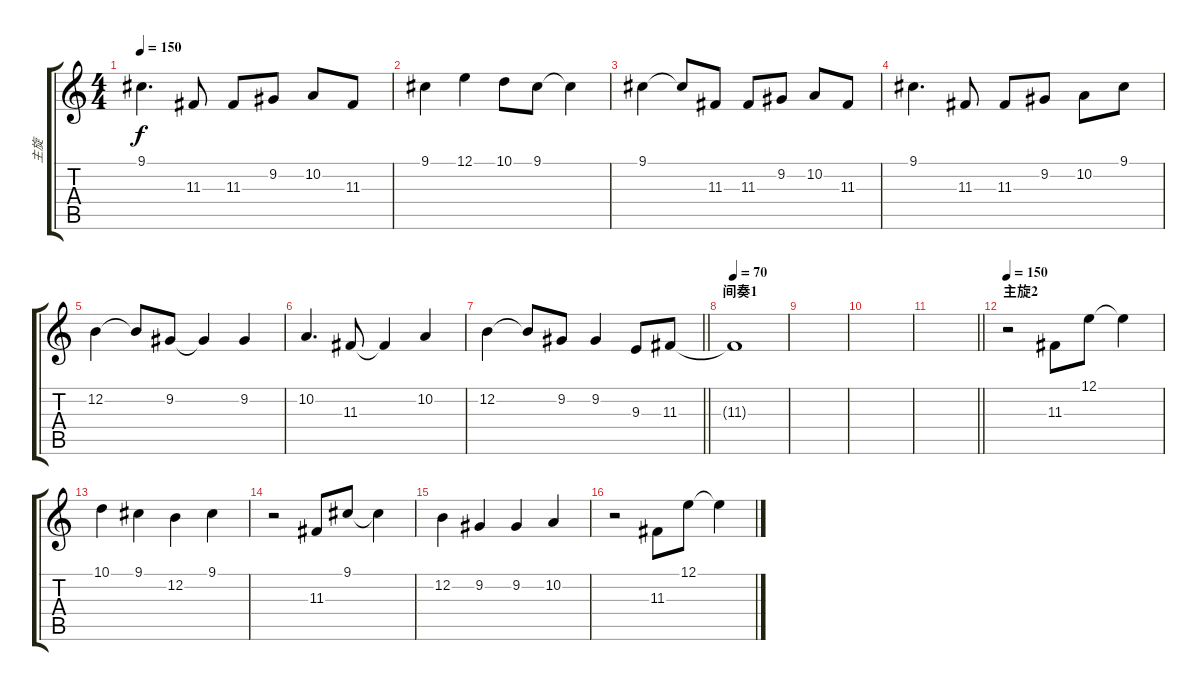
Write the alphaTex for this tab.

\track ("主旋" "主旋") {instrument voiceoohs}
\staff {score tabs}
\tuning (E4 B3 G3 D3 A2 E2) {hide}
\ts (4 4)
\tempo 150
\clef g2
\ks c
9.1.4{d dy f} 11.3.8 11.3.8 9.2.8 10.2.8 11.3.8 |
9.1.4 12.1.4 10.1.8 9.1.8 9.1{t}.4 |
9.1.4 9.1{t}.8 11.3.8 11.3.8 9.2.8 10.2.8 11.3.8 |
9.1.4{d} 11.3.8 11.3.8 9.2.8 10.2.8 9.1.8 |
12.2.4 12.2{t}.8 9.2.8 9.2{t}.4 9.2.4 |
10.2.4{d} 11.3.8 11.3{t}.4 10.2.4 |
\barLineRight lightlight
12.2.4 12.2{t}.8 9.2.8 9.2.4 9.3.8 11.3.8 |
\section ("" "间奏1")
\tempo 70
11.3{t}.1 |
|
|
\barLineRight lightlight
|
\section ("" "主旋2")
\tempo 150
r.2 11.3.8 12.1.8 12.1{t}.4 |
10.1.4 9.1.4 12.2.4 9.1.4 |
r.2 11.3.8 9.1.8 9.1{t}.4 |
12.2.4 9.2.4 9.2.4 10.2.4 |
r.2 11.3.8 12.1.8 12.1{t}.4
